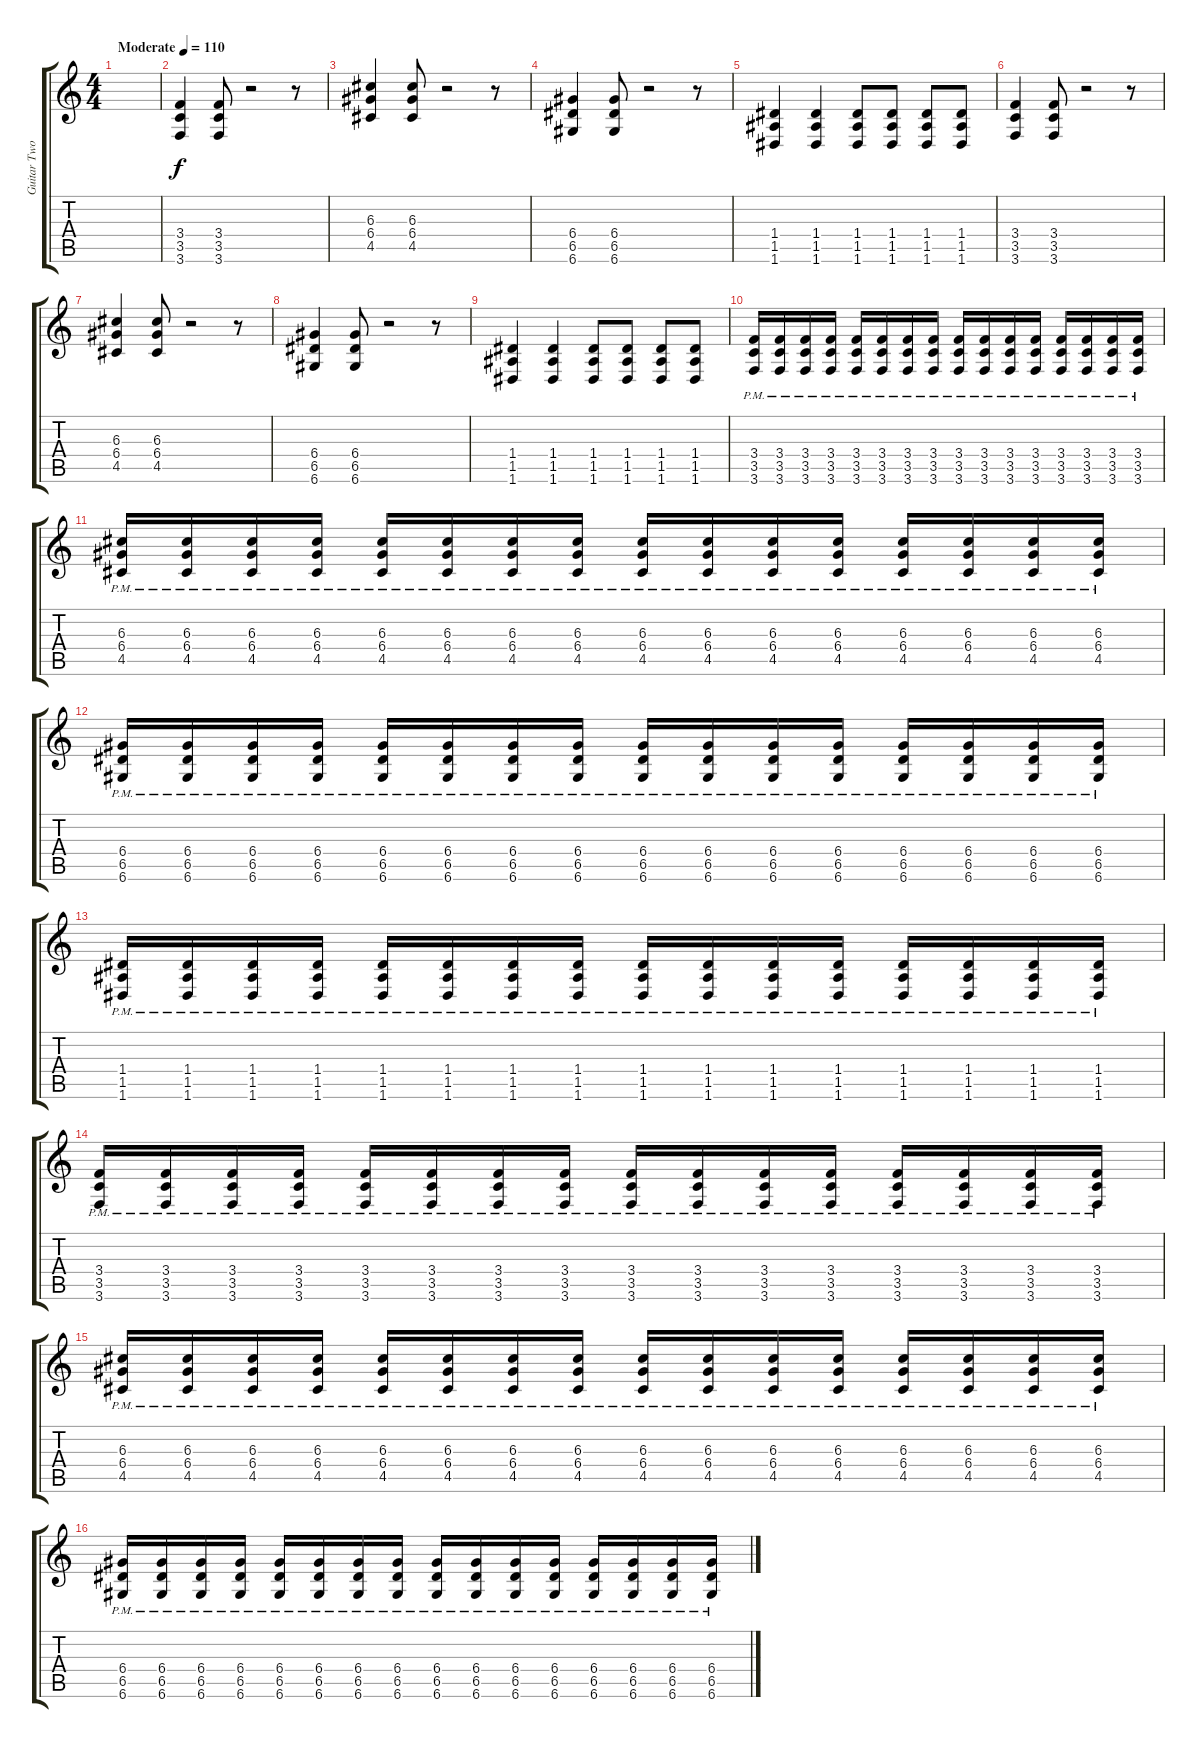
\track ("Guitar Two" "Guitar Two") {instrument distortionguitar}
\staff {score tabs}
\tuning (E4 B3 G3 D3 A2 D2) {hide}
\ts (4 4)
\tempo (110 "Moderate")
\clef g2
\ks c
|
(3.4 3.5 3.6).4 (3.4 3.5 3.6).8 r.2 r.8 |
(6.3 6.4 4.5).4 (6.3 6.4 4.5).8 r.2 r.8 |
(6.4 6.5 6.6).4 (6.4 6.5 6.6).8 r.2 r.8 |
(1.4 1.5 1.6).4 (1.4 1.5 1.6).4 (1.4 1.5 1.6).8 (1.4 1.5 1.6).8 (1.4 1.5 1.6).8 (1.4 1.5 1.6).8 |
(3.4 3.5 3.6).4 (3.4 3.5 3.6).8 r.2 r.8 |
(6.3 6.4 4.5).4 (6.3 6.4 4.5).8 r.2 r.8 |
(6.4 6.5 6.6).4 (6.4 6.5 6.6).8 r.2 r.8 |
(1.4 1.5 1.6).4 (1.4 1.5 1.6).4 (1.4 1.5 1.6).8 (1.4 1.5 1.6).8 (1.4 1.5 1.6).8 (1.4 1.5 1.6).8 |
(3.4{pm} 3.5{pm} 3.6{pm}).16 (3.4{pm} 3.5{pm} 3.6{pm}).16 (3.4{pm} 3.5{pm} 3.6{pm}).16 (3.4{pm} 3.5{pm} 3.6{pm}).16 (3.4{pm} 3.5{pm} 3.6{pm}).16 (3.4{pm} 3.5{pm} 3.6{pm}).16 (3.4{pm} 3.5{pm} 3.6{pm}).16 (3.4{pm} 3.5{pm} 3.6{pm}).16 (3.4{pm} 3.5{pm} 3.6{pm}).16 (3.4{pm} 3.5{pm} 3.6{pm}).16 (3.4{pm} 3.5{pm} 3.6{pm}).16 (3.4{pm} 3.5{pm} 3.6{pm}).16 (3.4{pm} 3.5{pm} 3.6{pm}).16 (3.4{pm} 3.5{pm} 3.6{pm}).16 (3.4{pm} 3.5{pm} 3.6{pm}).16 (3.4{pm} 3.5{pm} 3.6{pm}).16 |
(6.3{pm} 6.4{pm} 4.5{pm}).16 (6.3{pm} 6.4{pm} 4.5{pm}).16 (6.3{pm} 6.4{pm} 4.5{pm}).16 (6.3{pm} 6.4{pm} 4.5{pm}).16 (6.3{pm} 6.4{pm} 4.5{pm}).16 (6.3{pm} 6.4{pm} 4.5{pm}).16 (6.3{pm} 6.4{pm} 4.5{pm}).16 (6.3{pm} 6.4{pm} 4.5{pm}).16 (6.3{pm} 6.4{pm} 4.5{pm}).16 (6.3{pm} 6.4{pm} 4.5{pm}).16 (6.3{pm} 6.4{pm} 4.5{pm}).16 (6.3{pm} 6.4{pm} 4.5{pm}).16 (6.3{pm} 6.4{pm} 4.5{pm}).16 (6.3{pm} 6.4{pm} 4.5{pm}).16 (6.3{pm} 6.4{pm} 4.5{pm}).16 (6.3{pm} 6.4{pm} 4.5{pm}).16 |
(6.4{pm} 6.5{pm} 6.6{pm}).16 (6.4{pm} 6.5{pm} 6.6{pm}).16 (6.4{pm} 6.5{pm} 6.6{pm}).16 (6.4{pm} 6.5{pm} 6.6{pm}).16 (6.4{pm} 6.5{pm} 6.6{pm}).16 (6.4{pm} 6.5{pm} 6.6{pm}).16 (6.4{pm} 6.5{pm} 6.6{pm}).16 (6.4{pm} 6.5{pm} 6.6{pm}).16 (6.4{pm} 6.5{pm} 6.6{pm}).16 (6.4{pm} 6.5{pm} 6.6{pm}).16 (6.4{pm} 6.5{pm} 6.6{pm}).16 (6.4{pm} 6.5{pm} 6.6{pm}).16 (6.4{pm} 6.5{pm} 6.6{pm}).16 (6.4{pm} 6.5{pm} 6.6{pm}).16 (6.4{pm} 6.5{pm} 6.6{pm}).16 (6.4{pm} 6.5{pm} 6.6{pm}).16 |
(1.4{pm} 1.5{pm} 1.6{pm}).16 (1.4{pm} 1.5{pm} 1.6{pm}).16 (1.4{pm} 1.5{pm} 1.6{pm}).16 (1.4{pm} 1.5{pm} 1.6{pm}).16 (1.4{pm} 1.5{pm} 1.6{pm}).16 (1.4{pm} 1.5{pm} 1.6{pm}).16 (1.4{pm} 1.5{pm} 1.6{pm}).16 (1.4{pm} 1.5{pm} 1.6{pm}).16 (1.4{pm} 1.5{pm} 1.6{pm}).16 (1.4{pm} 1.5{pm} 1.6{pm}).16 (1.4{pm} 1.5{pm} 1.6{pm}).16 (1.4{pm} 1.5{pm} 1.6{pm}).16 (1.4{pm} 1.5{pm} 1.6{pm}).16 (1.4{pm} 1.5{pm} 1.6{pm}).16 (1.4{pm} 1.5{pm} 1.6{pm}).16 (1.4{pm} 1.5{pm} 1.6{pm}).16 |
(3.4{pm} 3.5{pm} 3.6{pm}).16 (3.4{pm} 3.5{pm} 3.6{pm}).16 (3.4{pm} 3.5{pm} 3.6{pm}).16 (3.4{pm} 3.5{pm} 3.6{pm}).16 (3.4{pm} 3.5{pm} 3.6{pm}).16 (3.4{pm} 3.5{pm} 3.6{pm}).16 (3.4{pm} 3.5{pm} 3.6{pm}).16 (3.4{pm} 3.5{pm} 3.6{pm}).16 (3.4{pm} 3.5{pm} 3.6{pm}).16 (3.4{pm} 3.5{pm} 3.6{pm}).16 (3.4{pm} 3.5{pm} 3.6{pm}).16 (3.4{pm} 3.5{pm} 3.6{pm}).16 (3.4{pm} 3.5{pm} 3.6{pm}).16 (3.4{pm} 3.5{pm} 3.6{pm}).16 (3.4{pm} 3.5{pm} 3.6{pm}).16 (3.4{pm} 3.5{pm} 3.6{pm}).16 |
(6.3{pm} 6.4{pm} 4.5{pm}).16 (6.3{pm} 6.4{pm} 4.5{pm}).16 (6.3{pm} 6.4{pm} 4.5{pm}).16 (6.3{pm} 6.4{pm} 4.5{pm}).16 (6.3{pm} 6.4{pm} 4.5{pm}).16 (6.3{pm} 6.4{pm} 4.5{pm}).16 (6.3{pm} 6.4{pm} 4.5{pm}).16 (6.3{pm} 6.4{pm} 4.5{pm}).16 (6.3{pm} 6.4{pm} 4.5{pm}).16 (6.3{pm} 6.4{pm} 4.5{pm}).16 (6.3{pm} 6.4{pm} 4.5{pm}).16 (6.3{pm} 6.4{pm} 4.5{pm}).16 (6.3{pm} 6.4{pm} 4.5{pm}).16 (6.3{pm} 6.4{pm} 4.5{pm}).16 (6.3{pm} 6.4{pm} 4.5{pm}).16 (6.3{pm} 6.4{pm} 4.5{pm}).16 |
(6.4{pm} 6.5{pm} 6.6{pm}).16 (6.4{pm} 6.5{pm} 6.6{pm}).16 (6.4{pm} 6.5{pm} 6.6{pm}).16 (6.4{pm} 6.5{pm} 6.6{pm}).16 (6.4{pm} 6.5{pm} 6.6{pm}).16 (6.4{pm} 6.5{pm} 6.6{pm}).16 (6.4{pm} 6.5{pm} 6.6{pm}).16 (6.4{pm} 6.5{pm} 6.6{pm}).16 (6.4{pm} 6.5{pm} 6.6{pm}).16 (6.4{pm} 6.5{pm} 6.6{pm}).16 (6.4{pm} 6.5{pm} 6.6{pm}).16 (6.4{pm} 6.5{pm} 6.6{pm}).16 (6.4{pm} 6.5{pm} 6.6{pm}).16 (6.4{pm} 6.5{pm} 6.6{pm}).16 (6.4{pm} 6.5{pm} 6.6{pm}).16 (6.4{pm} 6.5{pm} 6.6{pm}).16
